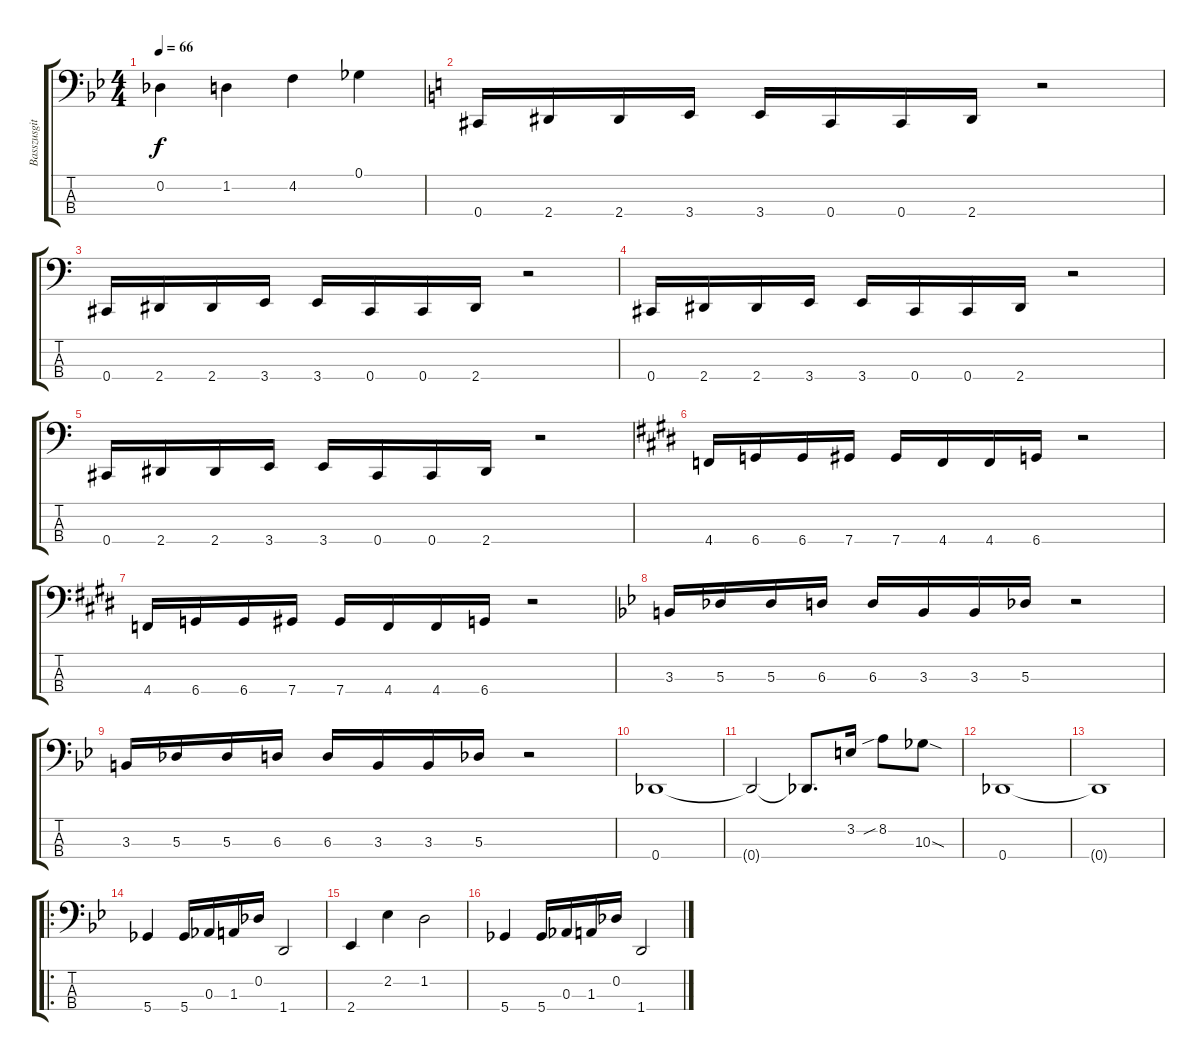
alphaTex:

\track ("Basszusgitár (Barry Sparks)" "Basszusgit") {instrument electricbassfinger}
\staff {score tabs}
\tuning (Gb2 Db2 Ab1 Db1) {hide}
\ts (4 4)
\tempo 66
\clef f4
\ks bb
0.2.4{dy f} 1.2.4 4.2.4 0.1.4 |
\ks c
0.4.16 2.4.16 2.4.16 3.4.16 3.4.16 0.4.16 0.4.16 2.4.16 r.2 |
0.4.16 2.4.16 2.4.16 3.4.16 3.4.16 0.4.16 0.4.16 2.4.16 r.2 |
0.4.16 2.4.16 2.4.16 3.4.16 3.4.16 0.4.16 0.4.16 2.4.16 r.2 |
0.4.16 2.4.16 2.4.16 3.4.16 3.4.16 0.4.16 0.4.16 2.4.16 r.2 |
\ks e
4.4.16 6.4.16 6.4.16 7.4.16 7.4.16 4.4.16 4.4.16 6.4.16 r.2 |
4.4.16 6.4.16 6.4.16 7.4.16 7.4.16 4.4.16 4.4.16 6.4.16 r.2 |
\ks bb
3.3.16 5.3.16 5.3.16 6.3.16 6.3.16 3.3.16 3.3.16 5.3.16 r.2 |
3.3.16 5.3.16 5.3.16 6.3.16 6.3.16 3.3.16 3.3.16 5.3.16 r.2 |
0.4.1 |
0.4{t}.2 0.4{t}.8{d} 3.2.16 8.2{sib}.8 10.3{sod}.8 |
0.4.1 |
0.4{t}.1 |
\ro
5.4.4 5.4.16 0.3.16 1.3.16 0.2.16 1.4.2 |
2.4.4 2.2.4 1.2.2 |
5.4.4 5.4.16 0.3.16 1.3.16 0.2.16 1.4.2
